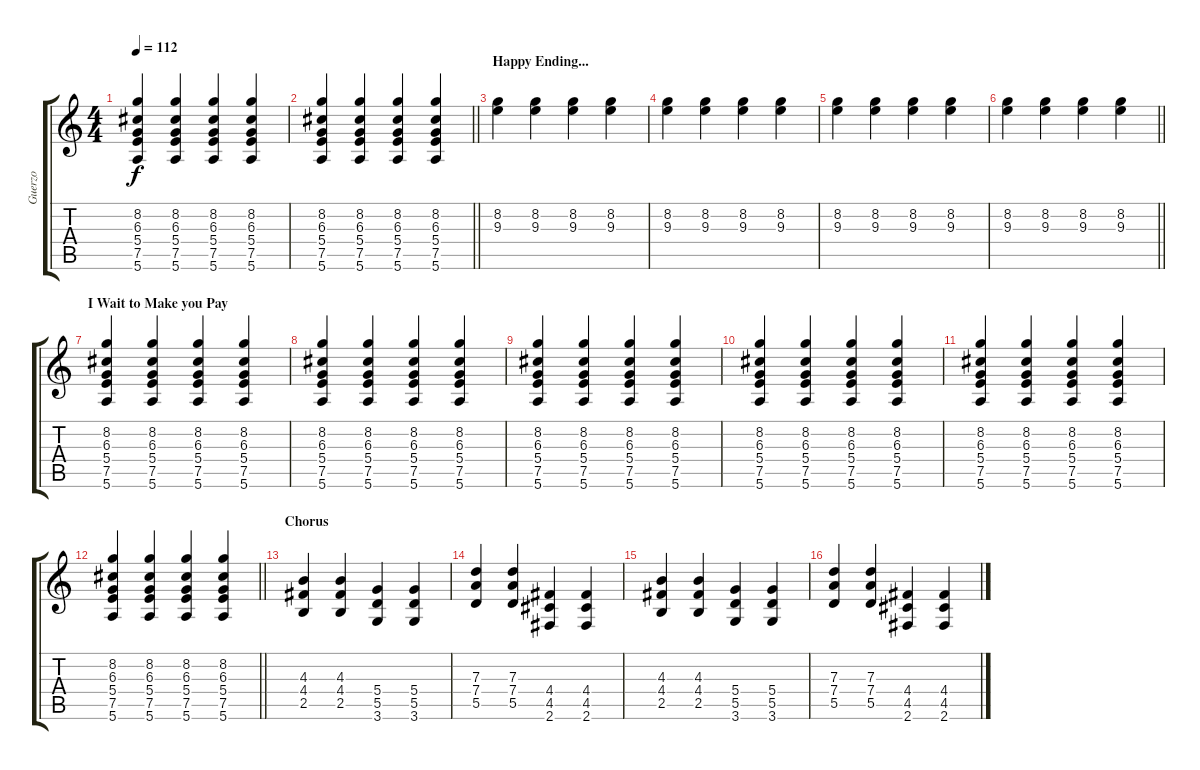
\track ("Guerzo" "Guerzo") {instrument distortionguitar}
\staff {score tabs}
\tuning (E4 B3 G3 D3 A2 E2) {hide}
\ts (4 4)
\tempo 112
\clef g2
\ks c
(8.2 6.3 5.4 7.5 5.6).4{dy f} (8.2 6.3 5.4 7.5 5.6).4 (8.2 6.3 5.4 7.5 5.6).4 (8.2 6.3 5.4 7.5 5.6).4 |
\barLineRight lightlight
(8.2 6.3 5.4 7.5 5.6).4 (8.2 6.3 5.4 7.5 5.6).4 (8.2 6.3 5.4 7.5 5.6).4 (8.2 6.3 5.4 7.5 5.6).4 |
\section ("" "Happy Ending...")
(8.2 9.3).4 (8.2 9.3).4 (8.2 9.3).4 (8.2 9.3).4 |
(8.2 9.3).4 (8.2 9.3).4 (8.2 9.3).4 (8.2 9.3).4 |
(8.2 9.3).4 (8.2 9.3).4 (8.2 9.3).4 (8.2 9.3).4 |
\barLineRight lightlight
(8.2 9.3).4 (8.2 9.3).4 (8.2 9.3).4 (8.2 9.3).4 |
\section ("" "I Wait to Make you Pay")
(8.2 6.3 5.4 7.5 5.6).4 (8.2 6.3 5.4 7.5 5.6).4 (8.2 6.3 5.4 7.5 5.6).4 (8.2 6.3 5.4 7.5 5.6).4 |
(8.2 6.3 5.4 7.5 5.6).4 (8.2 6.3 5.4 7.5 5.6).4 (8.2 6.3 5.4 7.5 5.6).4 (8.2 6.3 5.4 7.5 5.6).4 |
(8.2 6.3 5.4 7.5 5.6).4 (8.2 6.3 5.4 7.5 5.6).4 (8.2 6.3 5.4 7.5 5.6).4 (8.2 6.3 5.4 7.5 5.6).4 |
(8.2 6.3 5.4 7.5 5.6).4 (8.2 6.3 5.4 7.5 5.6).4 (8.2 6.3 5.4 7.5 5.6).4 (8.2 6.3 5.4 7.5 5.6).4 |
(8.2 6.3 5.4 7.5 5.6).4 (8.2 6.3 5.4 7.5 5.6).4 (8.2 6.3 5.4 7.5 5.6).4 (8.2 6.3 5.4 7.5 5.6).4 |
\barLineRight lightlight
(8.2 6.3 5.4 7.5 5.6).4 (8.2 6.3 5.4 7.5 5.6).4 (8.2 6.3 5.4 7.5 5.6).4 (8.2 6.3 5.4 7.5 5.6).4 |
\section ("" "Chorus")
(4.3 4.4 2.5).4 (4.3 4.4 2.5).4 (5.4 5.5 3.6).4 (5.4 5.5 3.6).4 |
(7.3 7.4 5.5).4 (7.3 7.4 5.5).4 (4.4 4.5 2.6).4 (4.4 4.5 2.6).4 |
(4.3 4.4 2.5).4 (4.3 4.4 2.5).4 (5.4 5.5 3.6).4 (5.4 5.5 3.6).4 |
(7.3 7.4 5.5).4 (7.3 7.4 5.5).4 (4.4 4.5 2.6).4 (4.4 4.5 2.6).4
